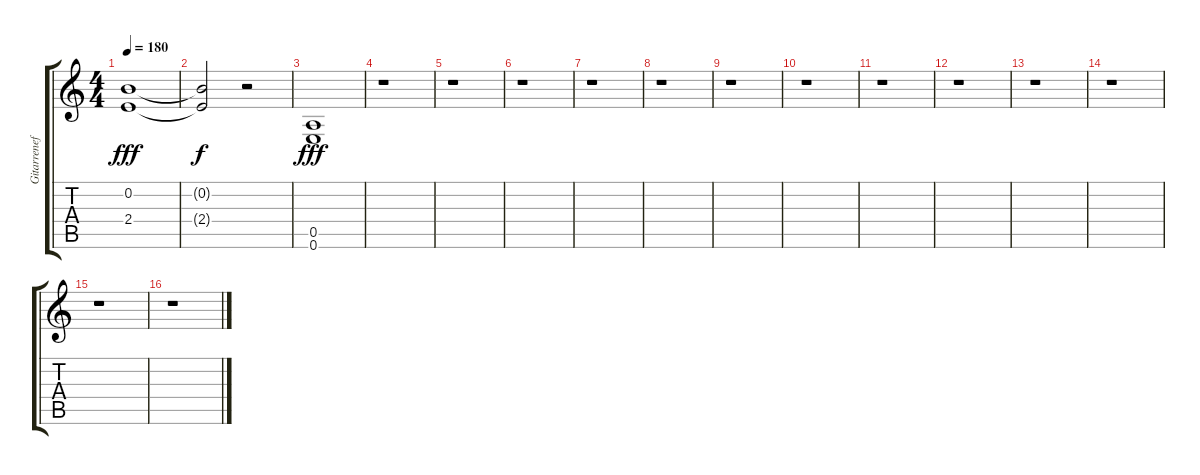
\track ("Gitarreneffekte" "Gitarrenef") {instrument distortionguitar}
\staff {score tabs}
\tuning (E4 B3 G3 D3 A2 E2) {hide}
\ts (4 4)
\tempo 180
\clef g2
\ks c
(0.2 2.4).1{dy fff} |
(0.2{t} 2.4{t}).2{dy f} r.2 |
(0.5 0.6).1{dy fff} |
r.1 |
r.1 |
r.1 |
r.1 |
r.1 |
r.1 |
r.1 |
r.1 |
r.1 |
r.1 |
r.1 |
r.1 |
r.1
